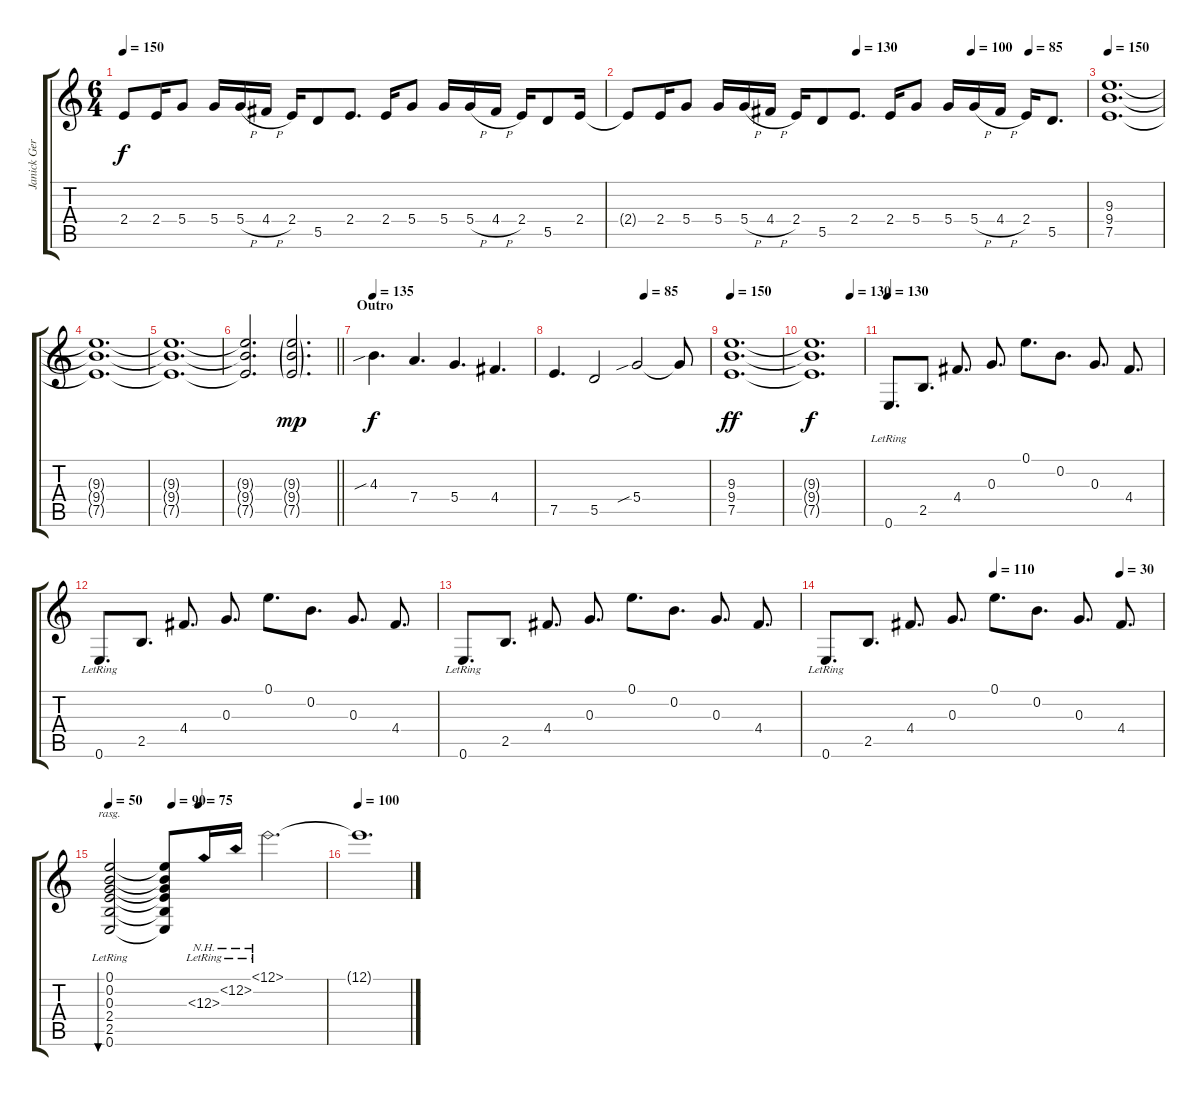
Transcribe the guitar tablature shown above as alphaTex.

\track ("Janick Gers" "Janick Ger") {instrument overdrivenguitar}
\staff {score tabs}
\tuning (E4 B3 G3 D3 A2 E2) {hide}
\ts (6 4)
\tempo 150
\clef g2
\ks c
2.4{t}.8{dy f} 2.4.16 5.4.8 5.4.16 5.4{h}.16 4.4{h}.16 2.4.16 5.5.8 2.4.8{d} 2.4.16 5.4.8 5.4.16 5.4{h}.16 4.4{h}.16 2.4.16 5.5.8 2.4.16 |
\tempo (130 0.5)
\tempo (100 0.75)
\tempo (85 0.875)
2.4{t}.8 2.4.16 5.4.8 5.4.16 5.4{h}.16 4.4{h}.16 2.4.16 5.5.8 2.4.8{d} 2.4.16 5.4.8 5.4.16 5.4{h}.16 4.4{h}.16 2.4.16 5.5.8{d} |
\tempo 150
(9.3 9.4 7.5).1{d} |
(9.3{t} 9.4{t} 7.5{t}).1{d} |
(9.3{t} 9.4{t} 7.5{t}).1{d} |
\barLineRight lightlight
(9.3{t} 9.4{t} 7.5{t}).2{d} (9.3{g} 9.4{g} 7.5{g}).2{d dy mp} |
\section ("" "Outro")
\tempo 135
4.3{sib}.4{d dy f} 7.4.4{d} 5.4.4{d} 4.4.4{d} |
\tempo (85 0.5833333333333334)
7.5.4{d} 5.5.2 5.4{sib}.2 5.4{t}.8 |
\tempo 150
(9.3 9.4 7.5).1{d dy ff volume 4} |
\tempo (130 0.75)
(9.3{t} 9.4{t} 7.5{t}).1{d dy f} |
\tempo 130
0.6{lr}.8{d volume 12 instrument acousticguitarnylon} 2.5.8{d} 4.4.8{d} 0.3.8{d} 0.1.8{d} 0.2.8{d} 0.3.8{d} 4.4.8{d} |
0.6{lr}.8{d} 2.5.8{d} 4.4.8{d} 0.3.8{d} 0.1.8{d} 0.2.8{d} 0.3.8{d} 4.4.8{d} |
0.6{lr}.8{d} 2.5.8{d} 4.4.8{d} 0.3.8{d} 0.1.8{d} 0.2.8{d} 0.3.8{d} 4.4.8{d} |
\tempo (110 0.5)
\tempo (30 0.875)
0.6{lr}.8{d} 2.5.8{d} 4.4.8{d} 0.3.8{d} 0.1.8{d} 0.2.8{d} 0.3.8{d} 4.4.8{d} |
\tempo 50
\tempo (90 0.2916666666666667)
\tempo (75 0.4166666666666667)
(0.1{lr} 0.2{lr} 0.3{lr} 2.4{lr} 2.5{lr} 0.6{lr}).2{bu 240 rasg ii} (0.1{t} 0.2{t} 0.3{t} 2.4{t} 2.5{t} 0.6{t}).8 12.3{nh lr}.16 12.2{nh lr}.16 12.1{nh lr}.2{d} |
\tempo 100
12.1{t}.1{d volume 0}
